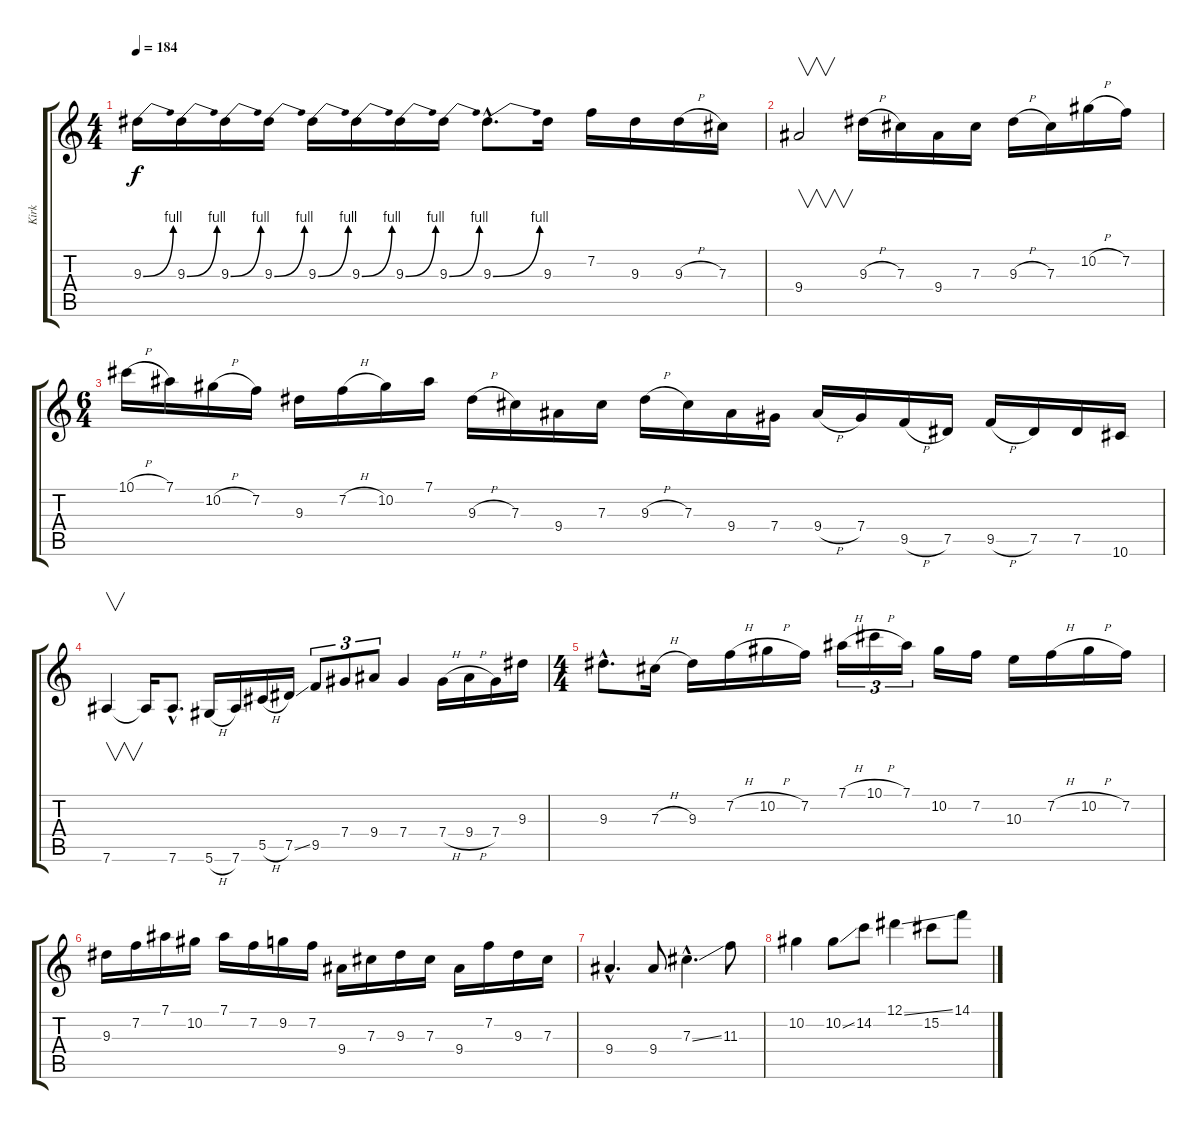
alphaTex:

\track ("Kirk" "Kirk") {instrument overdrivenguitar}
\staff {score tabs}
\tuning (Eb4 Bb3 Gb3 Db3 Ab2 Eb2) {hide}
\ts (4 4)
\tempo 184
\clef g2
\ks c
9.3{be (bend 0 0 60 4)}.16{dy f} 9.3{be (bend 0 0 60 4)}.16 9.3{be (bend 0 0 60 4)}.16 9.3{be (bend 0 0 60 4)}.16 9.3{be (bend 0 0 60 4)}.16 9.3{be (bend 0 0 60 4)}.16 9.3{be (bend 0 0 60 4)}.16 9.3{be (bend 0 0 60 4)}.16 9.3{be (bend 0 0 60 4) hac}.8{d} 9.3.16 7.2.16 9.3.16 9.3{h}.16 7.3.16 |
9.4.2{v} 9.3{h}.16 7.3.16 9.4.16 7.3.16 9.3{h}.16 7.3.16 10.2{h}.16 7.2.16 |
\ts (6 4)
10.1{h}.16 7.1.16 10.2{h}.16 7.2.16 9.3.16 7.2{h}.16 10.2.16 7.1.16 9.3{h}.16 7.3.16 9.4.16 7.3.16 9.3{h}.16 7.3.16 9.4.16 7.4.16 9.4{h}.16 7.4.16 9.5{h}.16 7.5.16 9.5{h}.16 7.5.16 7.5.16 10.6.16 |
7.6.4{v} 7.6{t}.16 7.6{hac}.8{d} 5.6{h}.16 7.6.16 5.5{h}.16 7.5{ss}.16 9.5.8{tu (3 2)} 7.4.8{tu (3 2)} 9.4.8{tu (3 2)} 7.4.4 7.4{h}.16 9.4{h}.16 7.4.16 9.3.16 |
\ts (4 4)
9.3{hac}.8{d} 7.3{h}.16 9.3.16 7.2{h}.16 10.2{h}.16 7.2.16 7.1{h}.16{tu (3 2)} 10.1{h}.16{tu (3 2)} 7.1.16{tu (3 2)} 10.2.16 7.2.16 10.3.16 7.2{h}.16 10.2{h}.16 7.2.16 |
9.3.16 7.2.16 7.1.16 10.2.16 7.1.16 7.2.16 9.2.16 7.2.16 9.4.16 7.3.16 9.3.16 7.3.16 9.4.16 7.2.16 9.3.16 7.3.16 |
9.4{hac}.4{d} 9.4.8 7.3{ss hac}.4{d} 11.3.8 |
10.2.4 10.2{ss}.8 14.2.8 12.1{ss}.4 15.2.8 14.1.8
